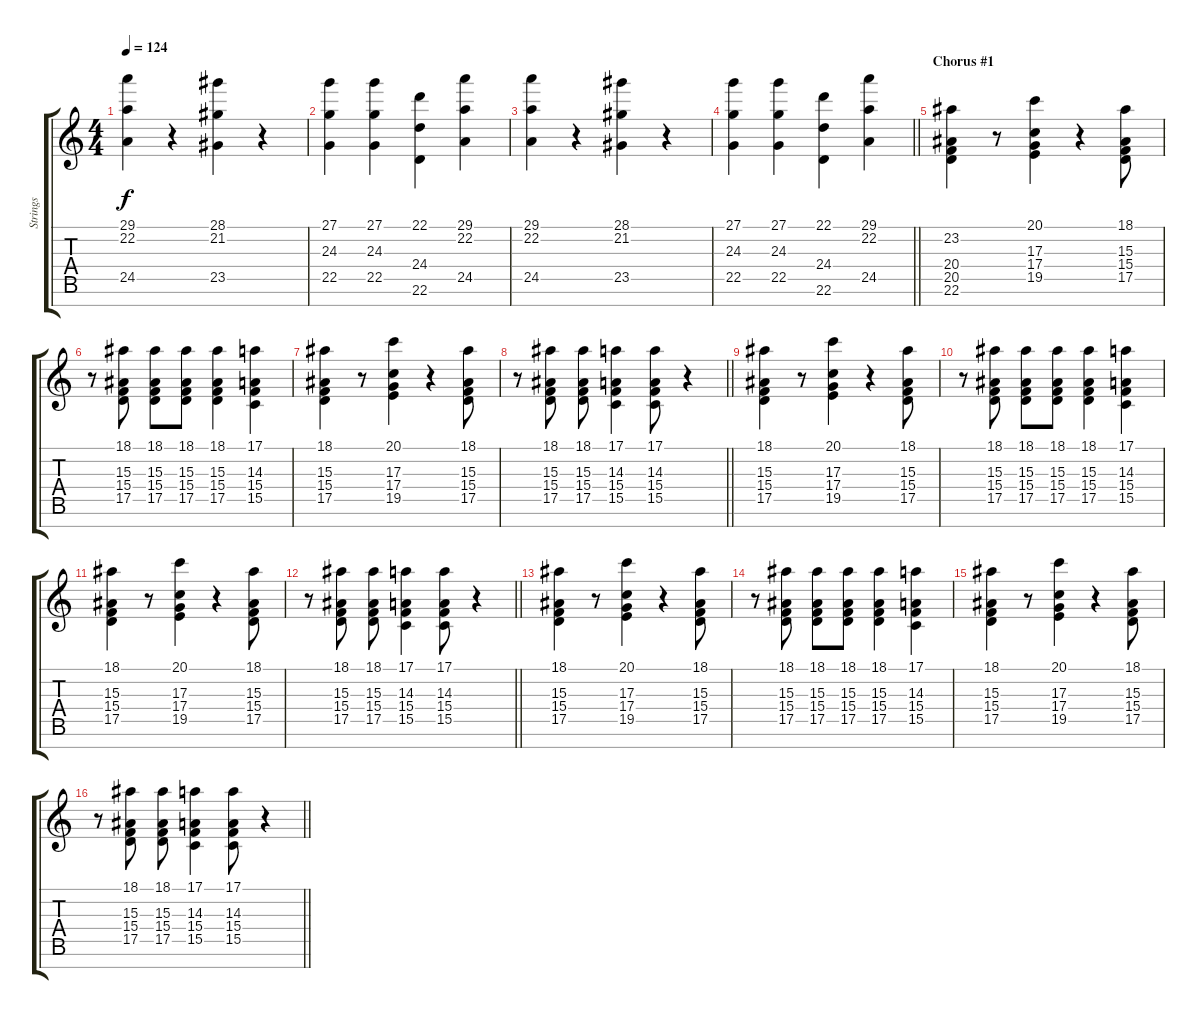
\track ("Strings" "Strings") {instrument tremolostrings}
\staff {score tabs}
\tuning (E4 B3 G3 D3 A2 E2 B1) {hide}
\ts (4 4)
\tempo 124
\clef g2
\ks c
(29.1 22.2 24.5).4{dy f} r.4 (28.1 21.2 23.5).4 r.4 |
(27.1 24.3 22.5).4 (27.1 24.3 22.5).4 (22.1 24.4 22.6).4 (29.1 22.2 24.5).4 |
(29.1 22.2 24.5).4 r.4 (28.1 21.2 23.5).4 r.4 |
\barLineRight lightlight
(27.1 24.3 22.5).4 (27.1 24.3 22.5).4 (22.1 24.4 22.6).4 (29.1 22.2 24.5).4 |
\section ("" "Chorus #1")
(23.2 20.4 20.5 22.6).4 r.8 (20.1 17.3 17.4 19.5).4 r.4 (18.1 15.3 15.4 17.5).8 |
r.8 (18.1 15.3 15.4 17.5).8 (18.1 15.3 15.4 17.5).8 (18.1 15.3 15.4 17.5).8 (18.1 15.3 15.4 17.5).4 (17.1 14.3 15.4 15.5).4 |
(18.1 15.3 15.4 17.5).4 r.8 (20.1 17.3 17.4 19.5).4 r.4 (18.1 15.3 15.4 17.5).8 |
\barLineRight lightlight
r.8 (18.1 15.3 15.4 17.5).8 (18.1 15.3 15.4 17.5).8 (17.1 14.3 15.4 15.5).4 (17.1 14.3 15.4 15.5).8 r.4 |
(18.1 15.3 15.4 17.5).4 r.8 (20.1 17.3 17.4 19.5).4 r.4 (18.1 15.3 15.4 17.5).8 |
r.8 (18.1 15.3 15.4 17.5).8 (18.1 15.3 15.4 17.5).8 (18.1 15.3 15.4 17.5).8 (18.1 15.3 15.4 17.5).4 (17.1 14.3 15.4 15.5).4 |
(18.1 15.3 15.4 17.5).4 r.8 (20.1 17.3 17.4 19.5).4 r.4 (18.1 15.3 15.4 17.5).8 |
\barLineRight lightlight
r.8 (18.1 15.3 15.4 17.5).8 (18.1 15.3 15.4 17.5).8 (17.1 14.3 15.4 15.5).4 (17.1 14.3 15.4 15.5).8 r.4 |
(18.1 15.3 15.4 17.5).4 r.8 (20.1 17.3 17.4 19.5).4 r.4 (18.1 15.3 15.4 17.5).8 |
r.8 (18.1 15.3 15.4 17.5).8 (18.1 15.3 15.4 17.5).8 (18.1 15.3 15.4 17.5).8 (18.1 15.3 15.4 17.5).4 (17.1 14.3 15.4 15.5).4 |
(18.1 15.3 15.4 17.5).4 r.8 (20.1 17.3 17.4 19.5).4 r.4 (18.1 15.3 15.4 17.5).8 |
\barLineRight lightlight
r.8 (18.1 15.3 15.4 17.5).8 (18.1 15.3 15.4 17.5).8 (17.1 14.3 15.4 15.5).4 (17.1 14.3 15.4 15.5).8 r.4
